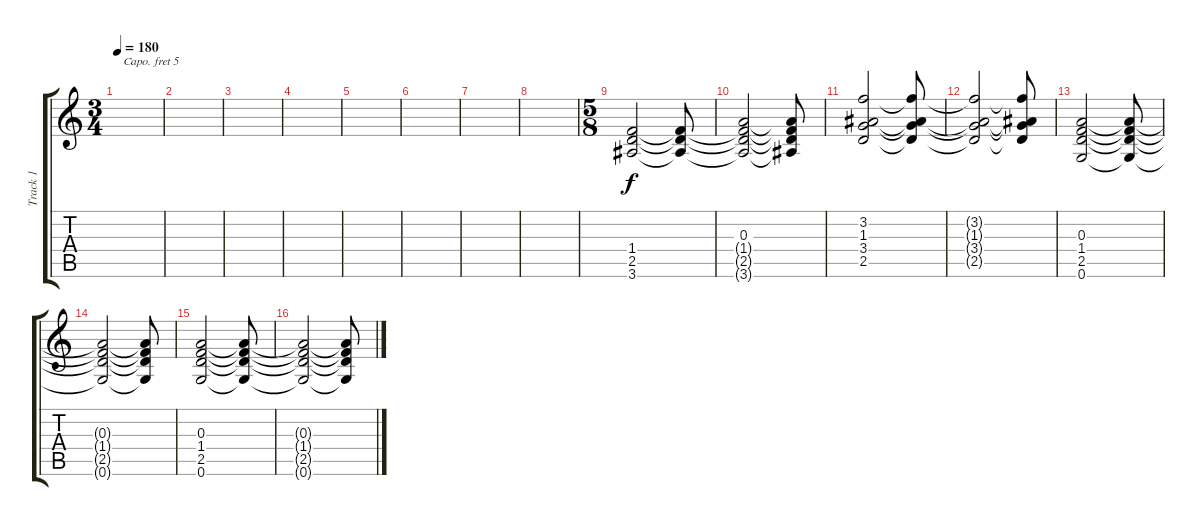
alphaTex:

\track ("Track 1" "Track 1") {instrument acousticguitarsteel}
\staff {score tabs}
\capo 5
\tuning (D4 A3 E3 B2 G2 D2) {hide}
\ts (3 4)
\tempo 180
\clef g2
\ks c
|
|
|
|
|
|
|
|
\ts (5 8)
(1.4 2.5 3.6).2{dy f volume 16 instrument choiraahs} (1.4{t} 2.5{t} 3.6{t}).8 |
(0.3 1.4{t} 2.5{t} 3.6{t}).2 (0.3{t} 1.4{t} 2.5{t} 3.6{t}).8 |
(3.2 1.3 3.4 2.5).2 (3.2{t} 1.3{t} 3.4{t} 2.5{t}).8 |
(3.2{t} 1.3{t} 3.4{t} 2.5{t}).2 (3.2{t} 1.3{t} 3.4{t} 2.5{t}).8 |
(0.3 1.4 2.5 0.6).2 (0.3{t} 1.4{t} 2.5{t} 0.6{t}).8 |
(0.3{t} 1.4{t} 2.5{t} 0.6{t}).2 (0.3{t} 1.4{t} 2.5{t} 0.6{t}).8 |
(0.3 1.4 2.5 0.6).2 (0.3{t} 1.4{t} 2.5{t} 0.6{t}).8 |
(0.3{t} 1.4{t} 2.5{t} 0.6{t}).2 (0.3{t} 1.4{t} 2.5{t} 0.6{t}).8
